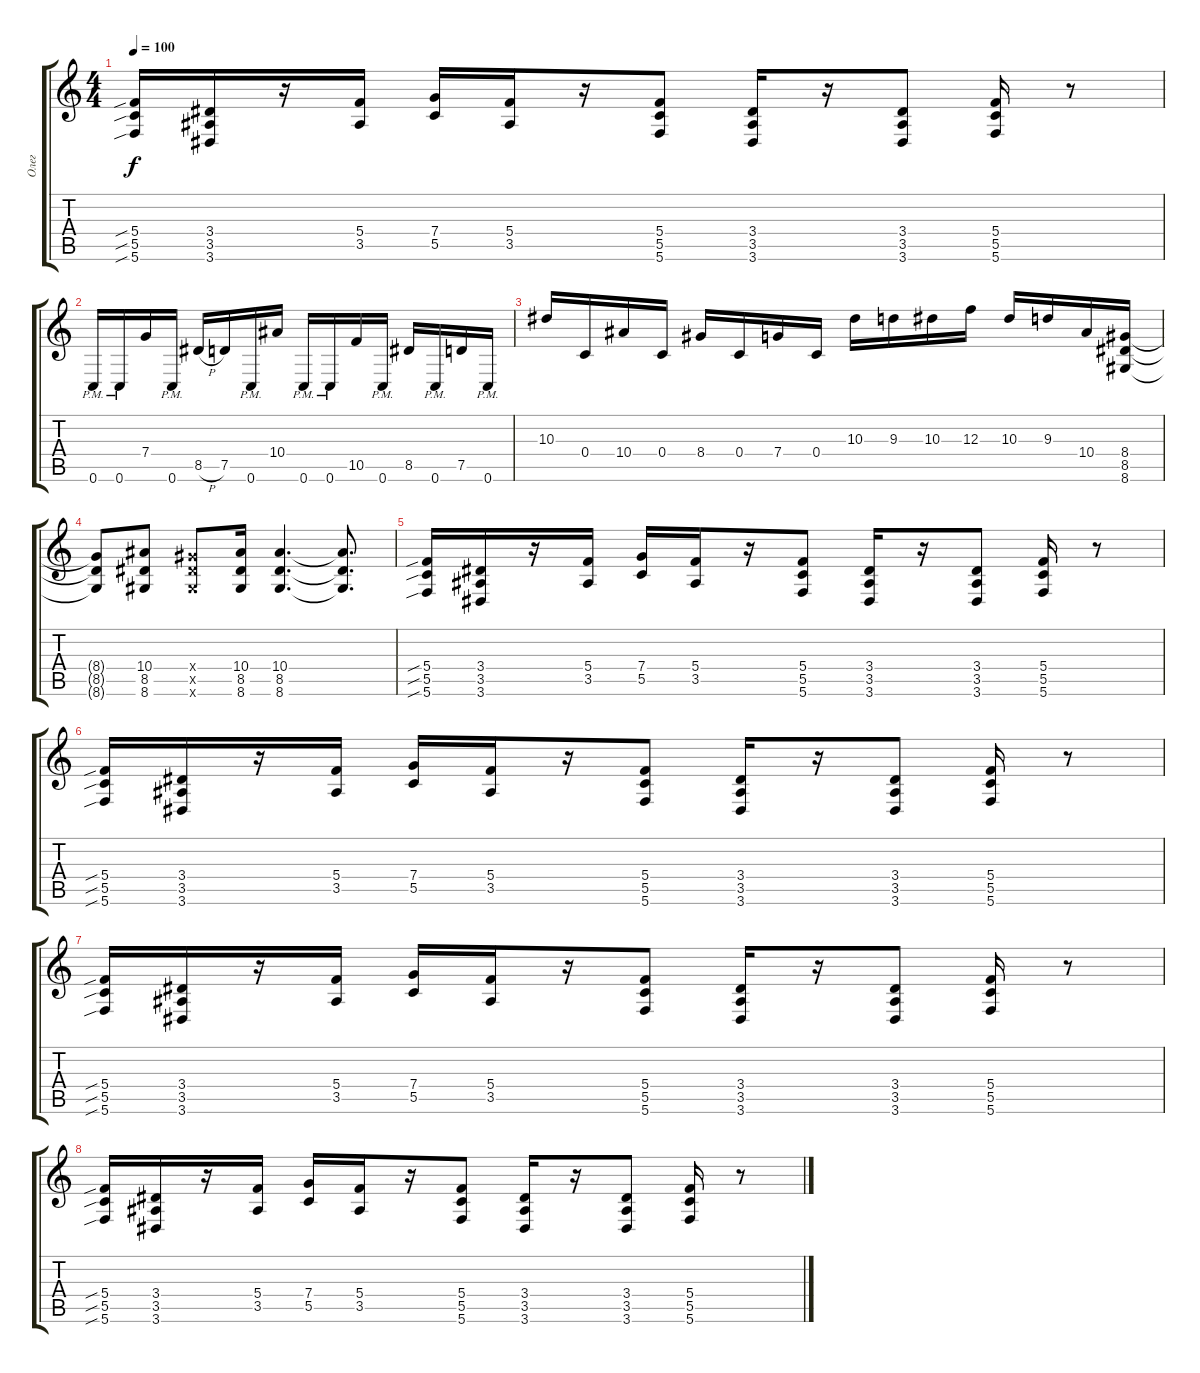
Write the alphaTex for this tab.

\track ("Олег" "Олег") {instrument distortionguitar}
\staff {score tabs}
\tuning (D4 A3 F3 C3 G2 C2) {hide}
\ts (4 4)
\tempo 100
\clef g2
\ks c
(5.4{sib} 5.5{sib} 5.6{sib}).16{dy f} (3.4 3.5 3.6).16 r.16 (5.4 3.5).16 (7.4 5.5).16 (5.4 3.5).16 r.16 (5.4 5.5 5.6).8 (3.4 3.5 3.6).16 r.16 (3.4 3.5 3.6).8 (5.4 5.5 5.6).16 r.8 |
0.6{pm}.16 0.6{pm}.16 7.4.16 0.6{pm}.16 8.5{h}.16 7.5.16 0.6{pm}.16 10.4.16 0.6{pm}.16 0.6{pm}.16 10.5.16 0.6{pm}.16 8.5.16 0.6{pm}.16 7.5.16 0.6{pm}.16 |
10.3.16 0.4.16 10.4.16 0.4.16 8.4.16 0.4.16 7.4.16 0.4.16 10.3.16 9.3.16 10.3.16 12.3.16 10.3.16 9.3.16 10.4.16 (8.4 8.5 8.6).16 |
(8.4{t} 8.5{t} 8.6{t}).8 (10.4 8.5 8.6).8 (8.4{x} 8.5{x} 8.6{x}).8 (10.4 8.5 8.6).16 (10.4 8.5 8.6).4{d} (10.4{t} 8.5{t} 8.6{t}).8{d} |
(5.4{sib} 5.5{sib} 5.6{sib}).16 (3.4 3.5 3.6).16 r.16 (5.4 3.5).16 (7.4 5.5).16 (5.4 3.5).16 r.16 (5.4 5.5 5.6).8 (3.4 3.5 3.6).16 r.16 (3.4 3.5 3.6).8 (5.4 5.5 5.6).16 r.8 |
(5.4{sib} 5.5{sib} 5.6{sib}).16 (3.4 3.5 3.6).16 r.16 (5.4 3.5).16 (7.4 5.5).16 (5.4 3.5).16 r.16 (5.4 5.5 5.6).8 (3.4 3.5 3.6).16 r.16 (3.4 3.5 3.6).8 (5.4 5.5 5.6).16 r.8 |
(5.4{sib} 5.5{sib} 5.6{sib}).16 (3.4 3.5 3.6).16 r.16 (5.4 3.5).16 (7.4 5.5).16 (5.4 3.5).16 r.16 (5.4 5.5 5.6).8 (3.4 3.5 3.6).16 r.16 (3.4 3.5 3.6).8 (5.4 5.5 5.6).16 r.8 |
(5.4{sib} 5.5{sib} 5.6{sib}).16 (3.4 3.5 3.6).16 r.16 (5.4 3.5).16 (7.4 5.5).16 (5.4 3.5).16 r.16 (5.4 5.5 5.6).8 (3.4 3.5 3.6).16 r.16 (3.4 3.5 3.6).8 (5.4 5.5 5.6).16 r.8
